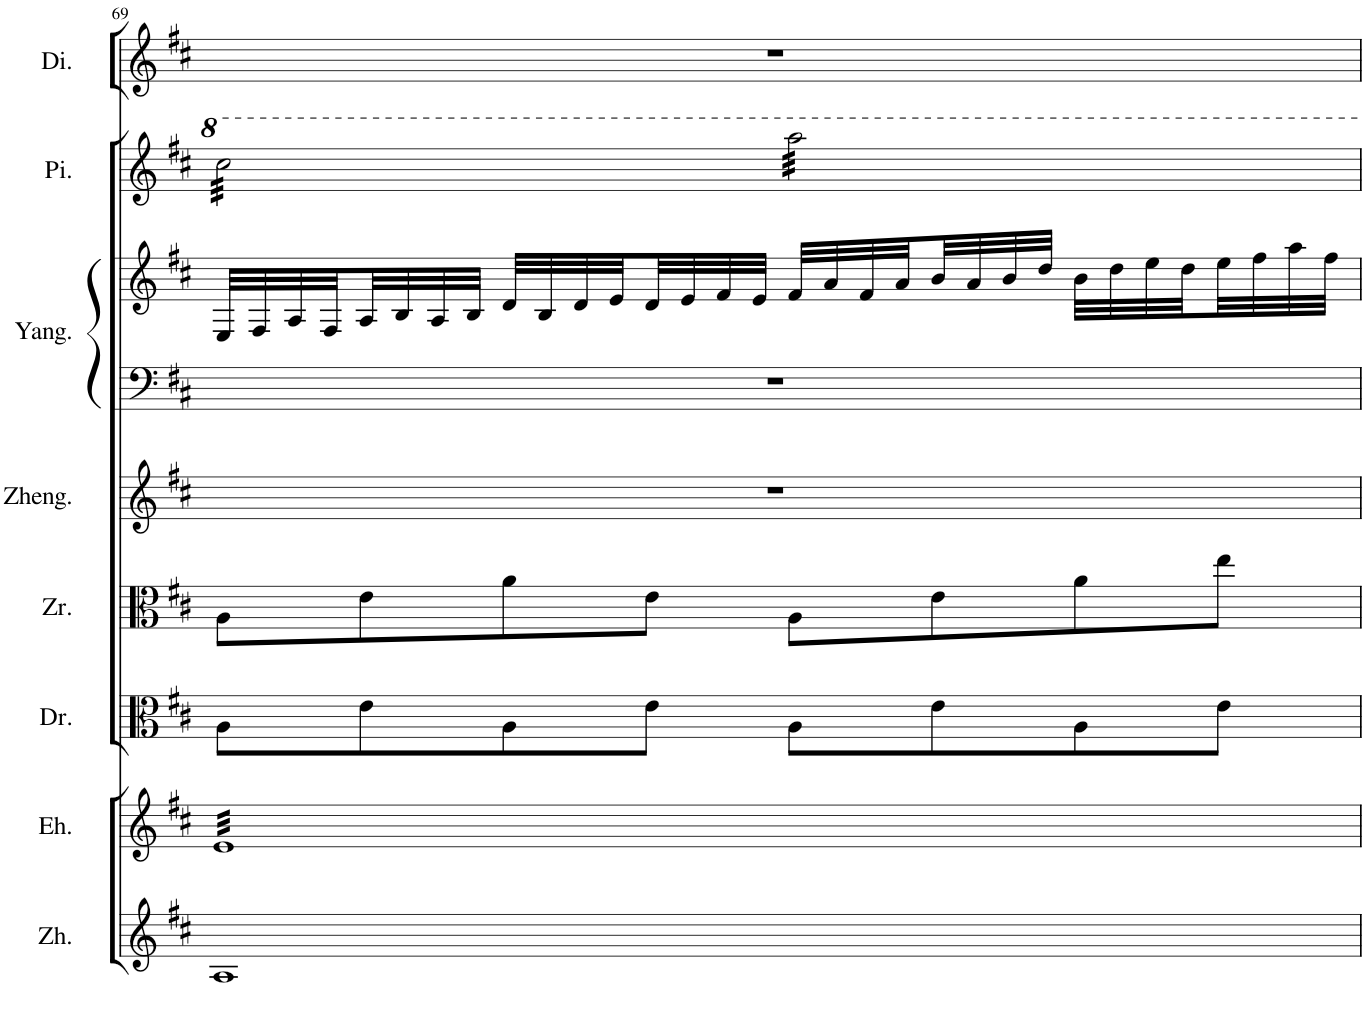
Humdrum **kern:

**kern	**kern	**kern	**kern	**kern	**kern	**kern	**kern	**kern
*part8	*part7	*part6	*part5	*part4	*part3	*part3	*part2	*part1
*staff9	*staff8	*staff7	*staff6	*staff5	*staff4	*staff3	*staff2	*staff1
*I"中胡	*I"二胡	*I"大阮	*I"中阮	*I"古筝	*I"扬琴	*	*I"琵琶	*I"笛箫
!!LO:PB:g=z
*clefG2	*clefG2	*clefC3	*clefC3	*clefG2	*clefF4	*clefG2	*clefG2	*clefG2
*	*	*Trd7c12	*	*	*	*	*	*Trd-7c-12
*k[f#c#]	*k[f#c#]	*k[f#c#]	*k[f#c#]	*k[f#c#]	*k[f#c#]	*k[f#c#]	*k[f#c#]	*k[f#c#]
*M4/4	*M4/4	*M4/4	*M4/4	*M4/4	*M4/4	*M4/4	*M4/4	*M4/4
=69	=69	=69	=69	=69	=69	=69	=69	=69
*	*tremolo	*	*	*	*	*	*	*
*	*	*	*	*	*	*	*tremolo	*
1A	32eLLL	8A\L	8A\L	1r	1r	32E/LLL	32ccc#\LLL	1r
.	32e	.	.	.	.	32F#/	32ccc#\	.
.	32e	.	.	.	.	32A/	32ccc#\	.
.	32e	.	.	.	.	32F#/	32ccc#\	.
.	32e	8e\	8e\	.	.	32A/	32ccc#\	.
.	32e	.	.	.	.	32B/	32ccc#\	.
.	32e	.	.	.	.	32A/	32ccc#\	.
.	32e	.	.	.	.	32B/JJJ	32ccc#\	.
.	32e	8A\	8a\	.	.	32d/LLL	32ccc#\	.
.	32e	.	.	.	.	32B/	32ccc#\	.
.	32e	.	.	.	.	32d/	32ccc#\	.
.	32e	.	.	.	.	32e/	32ccc#\	.
.	32e	8e\J	8e\J	.	.	32d/	32ccc#\	.
.	32e	.	.	.	.	32e/	32ccc#\	.
.	32e	.	.	.	.	32f#/	32ccc#\	.
.	32e	.	.	.	.	32e/JJJ	32ccc#\JJJ	.
.	32e	8A\L	8A\L	.	.	32f#/LLL	32aaa\LLL	.
.	32e	.	.	.	.	32a/	32aaa\	.
.	32e	.	.	.	.	32f#/	32aaa\	.
.	32e	.	.	.	.	32a/	32aaa\	.
.	32e	8e\	8e\	.	.	32b/	32aaa\	.
.	32e	.	.	.	.	32a/	32aaa\	.
.	32e	.	.	.	.	32b/	32aaa\	.
.	32e	.	.	.	.	32dd/JJJ	32aaa\	.
.	32e	8A\	8a\	.	.	32b\LLL	32aaa\	.
.	32e	.	.	.	.	32dd\	32aaa\	.
.	32e	.	.	.	.	32ee\	32aaa\	.
.	32e	.	.	.	.	32dd\	32aaa\	.
.	32e	8e\J	8ee\J	.	.	32ee\	32aaa\	.
.	32e	.	.	.	.	32ff#\	32aaa\	.
.	32e	.	.	.	.	32aa\	32aaa\	.
.	32eJJJ	.	.	.	.	32ff#\JJJ	32aaa\JJJ	.
*	*	*	*	*	*	*	*Xtremolo	*
*	*Xtremolo	*	*	*	*	*	*	*
=	=	=	=	=	=	=	=	=
*-	*-	*-	*-	*-	*-	*-	*-	*-
